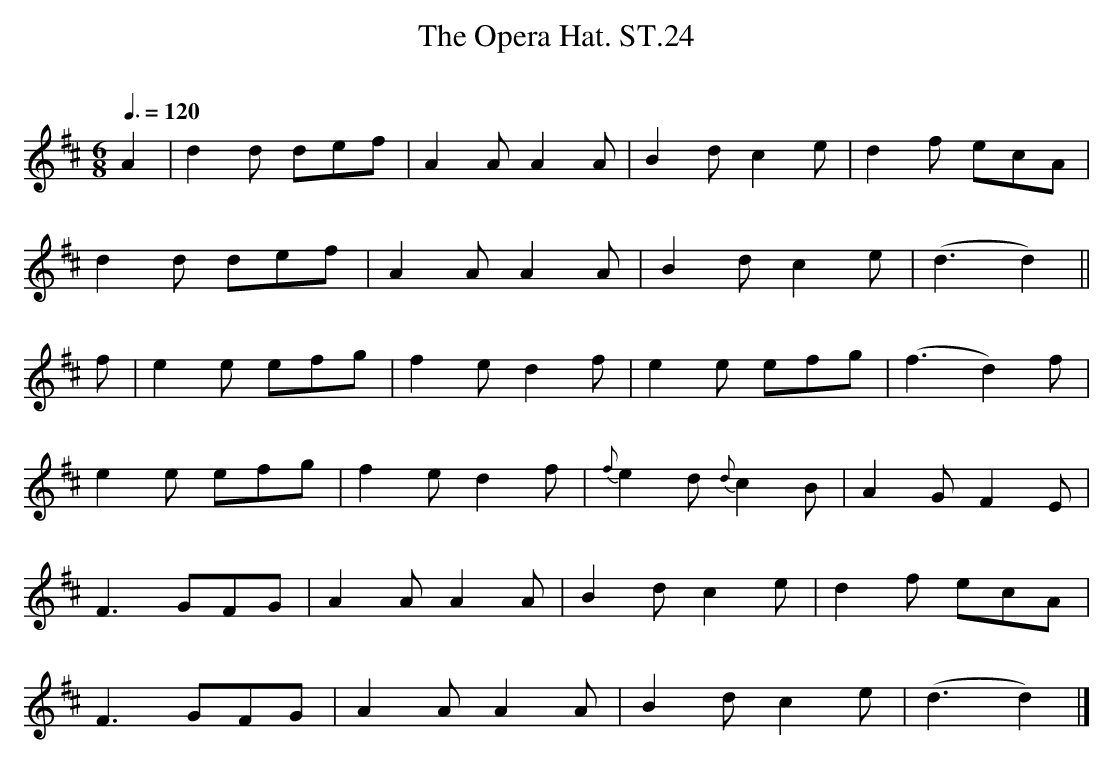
X:1
T:Opera Hat. ST.24, The
M:6/8
L:1/8
Q:3/8=120
O:
K:D
A2|d2d def|A2AA2A|B2dc2e|d2f ecA|
d2d def|A2AA2A|B2dc2e|(d3d2)||
f|e2e efg|f2ed2f|e2e efg|(f3d2)f|
e2e efg|f2ed2f|{f}e2d {d}c2B|A2GF2E|
F3 GFG|A2A A2A|B2dc2e|d2f ecA|
F3GFG|A2AA2A|B2dc2e|(d3d2)|]
